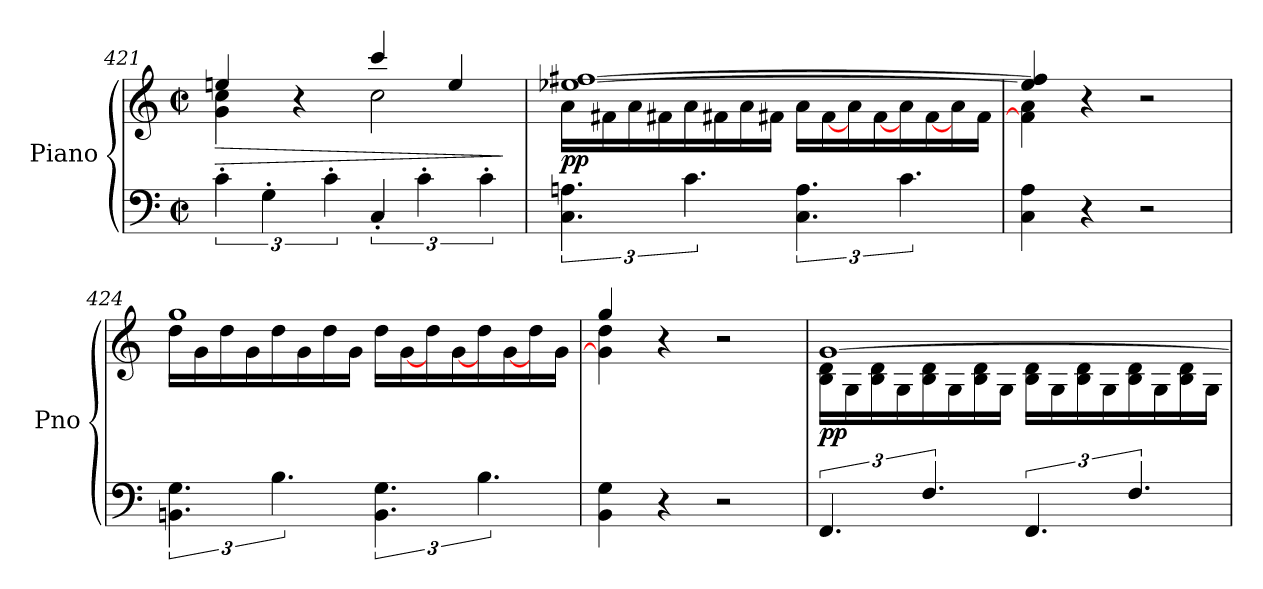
**kern	**kern	**dynam
*part1	*part1	*part1
*staff2	*staff1	*staff1/2
*I"Piano	*	*
*I'Pno	*	*
*clefF4	*clefG2	*
*k[]	*k[]	*
*M4/4	*M4/4	*
*met(c|)	*met(c|)	*
=421	=421	=421
!	!	!LO:HP:b
*	*^	*
6c'\	4een/	4g\ 4cc\	>
6G'\	.	.	.
.	4r	4ryy	.
6c'\	.	.	.
6C'/	4ccc/	2cc\	.
6c'\	.	.	.
.	4ee/	.	.
6c'\	.	.	.
*	*v	*v	*
.	.	]
=422	=422	=422
*	*^	*
!	!	!	!LO:DY:b
*	*tremolo	*	*
6.C\ 6.An\	[1ee-X [1ff#X	16a\LL	pp
.	.	16f#X\	.
.	.	16a\	.
.	.	16f#X\	.
6.c\	.	16a\	.
.	.	16f#X\	.
.	.	16a\	.
.	.	16f#X\JJ	.
6.C\ 6.A\	.	16a\LL	.
.	.	[16f#\	.
.	.	16a\	.
.	.	[16f#\	.
6.c\	.	16a\	.
.	.	[16f#\	.
.	.	16a\	.
.	.	16f#\JJ	.
*	*Xtremolo	*	*
=423	=423	=423	=423
4C\ 4A\	4ee-/] 4ff#/]	4f#\] 4a\	.
.	.	.	.
.	.	.	.
.	.	.	.
4r	4r	4ryy	.
2r	2r	2ryy	.
=424	=424	=424	=424
*	*tremolo	*	*
6.BBn\ 6.G\	1gg	16dd\LL	.
.	.	16g\	.
.	.	16dd\	.
.	.	16g\	.
6.B\	.	16dd\	.
.	.	16g\	.
.	.	16dd\	.
.	.	16g\JJ	.
6.BB\ 6.G\	.	16dd\LL	.
.	.	[16g\	.
.	.	16dd\	.
.	.	[16g\	.
6.B\	.	16dd\	.
.	.	[16g\	.
.	.	16dd\	.
.	.	16g\JJ	.
*	*Xtremolo	*	*
=425	=425	=425	=425
4BB\ 4G\	4gg/	4g\] 4dd\	.
.	.	.	.
.	.	.	.
.	.	.	.
4r	4r	4ryy	.
2r	2r	2ryy	.
=426	=426	=426	=426
!	!	!	!LO:DY:a=2
*	*tremolo	*	*
6.FF/	[1g	16B\ 16d\LL	pp
.	.	16G\	.
.	.	16B\ 16d\	.
.	.	16G\	.
6.F/	.	16B\ 16d\	.
.	.	16G\	.
.	.	16B\ 16d\	.
.	.	16G\JJ	.
6.FF/	.	16B\ 16d\LL	.
.	.	16G\	.
.	.	16B\ 16d\	.
.	.	16G\	.
6.F/	.	16B\ 16d\	.
.	.	16G\	.
.	.	16B\ 16d\	.
.	.	16G\JJ	.
*	*Xtremolo	*	*
.	.	.	.
.	.	.	.
.	.	.	.
.	.	.	.
*	*v	*v	*
=	=	=
*-	*-	*-
